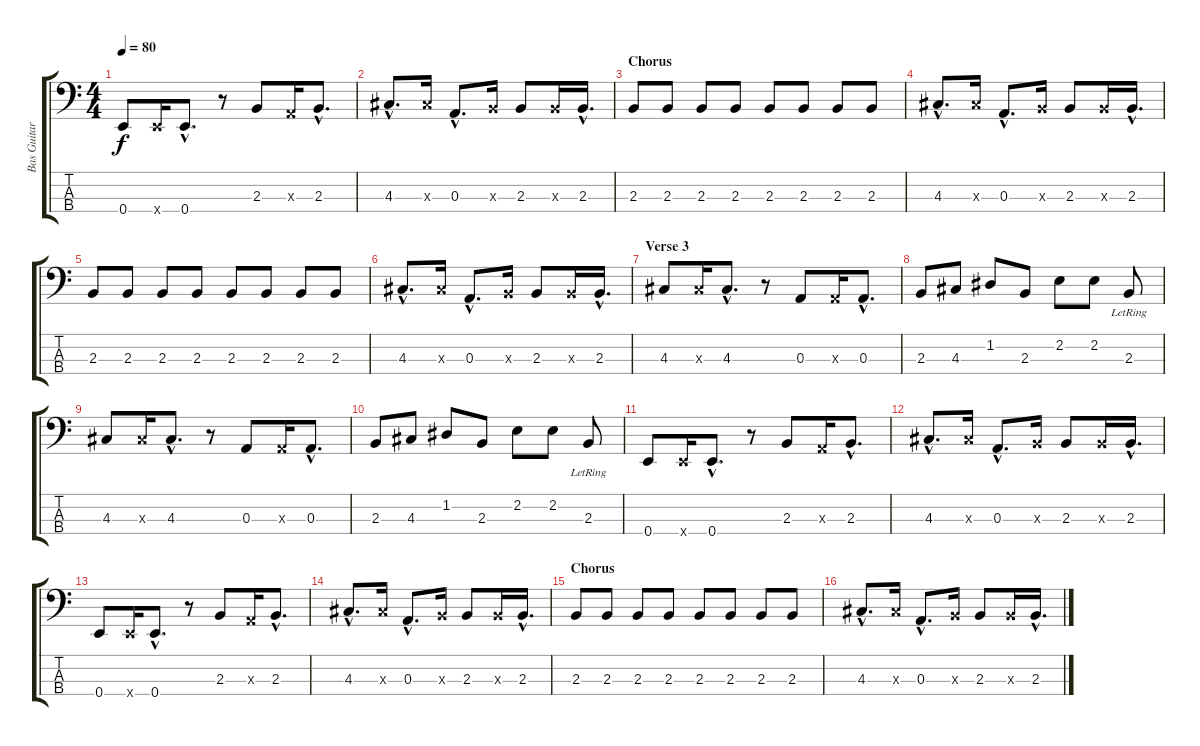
\track ("Bas Guitar" "Bas Guitar") {instrument electricbassfinger}
\staff {score tabs}
\tuning (G2 D2 A1 E1) {hide}
\ts (4 4)
\tempo 80
\clef f4
\ks c
0.4.8{dy f} 0.4{x}.16 0.4{hac}.8{d} r.8 2.3.8 0.3{x}.16 2.3{hac}.8{d} |
4.3{hac}.8{d} 4.3{x}.16 0.3{hac}.8{d} 2.3{x}.16 2.3.8 2.3{x}.16 2.3{hac}.16{d} |
\section ("" "Chorus")
2.3.8 2.3.8 2.3.8 2.3.8 2.3.8 2.3.8 2.3.8 2.3.8 |
4.3{hac}.8{d} 4.3{x}.16 0.3{hac}.8{d} 2.3{x}.16 2.3.8 2.3{x}.16 2.3{hac}.16{d} |
2.3.8 2.3.8 2.3.8 2.3.8 2.3.8 2.3.8 2.3.8 2.3.8 |
4.3{hac}.8{d} 4.3{x}.16 0.3{hac}.8{d} 2.3{x}.16 2.3.8 2.3{x}.16 2.3{hac}.16{d} |
\section ("" "Verse 3")
4.3.8 4.3{x}.16 4.3{hac}.8{d} r.8 0.3.8 0.3{x}.16 0.3{hac}.8{d} |
2.3.8 4.3.8 1.2.8 2.3.8 2.2.8 2.2.8 2.3{lr}.8 |
4.3.8 4.3{x}.16 4.3{hac}.8{d} r.8 0.3.8 0.3{x}.16 0.3{hac}.8{d} |
2.3.8 4.3.8 1.2.8 2.3.8 2.2.8 2.2.8 2.3{lr}.8 |
0.4.8 0.4{x}.16 0.4{hac}.8{d} r.8 2.3.8 0.3{x}.16 2.3{hac}.8{d} |
4.3{hac}.8{d} 4.3{x}.16 0.3{hac}.8{d} 2.3{x}.16 2.3.8 2.3{x}.16 2.3{hac}.16{d} |
0.4.8 0.4{x}.16 0.4{hac}.8{d} r.8 2.3.8 0.3{x}.16 2.3{hac}.8{d} |
4.3{hac}.8{d} 4.3{x}.16 0.3{hac}.8{d} 2.3{x}.16 2.3.8 2.3{x}.16 2.3{hac}.16{d} |
\section ("" "Chorus")
2.3.8 2.3.8 2.3.8 2.3.8 2.3.8 2.3.8 2.3.8 2.3.8 |
4.3{hac}.8{d} 4.3{x}.16 0.3{hac}.8{d} 2.3{x}.16 2.3.8 2.3{x}.16 2.3{hac}.16{d}
